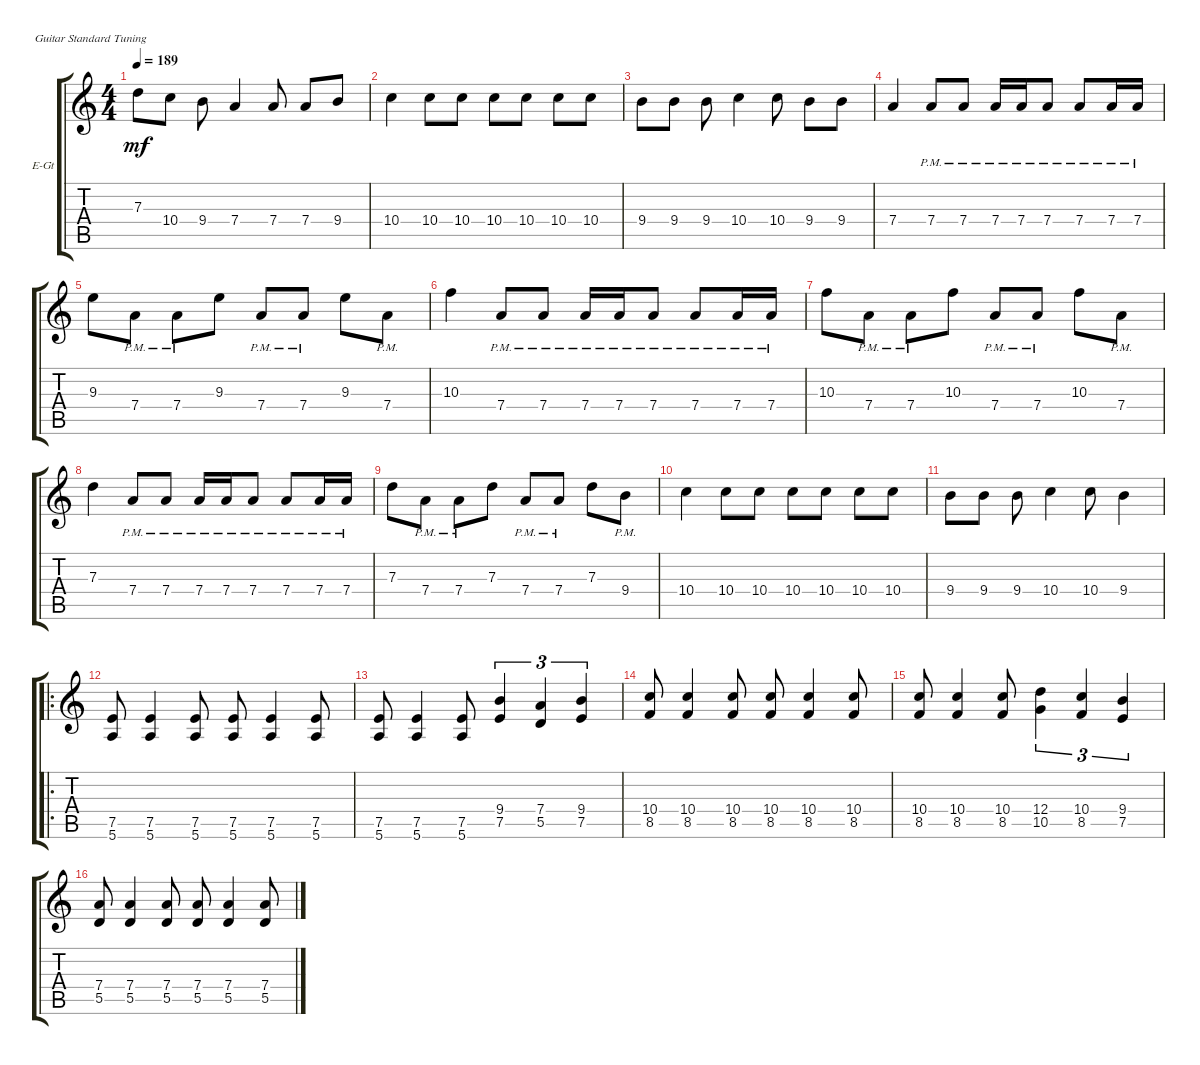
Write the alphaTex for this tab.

\defaultSystemsLayout 4
\bracketExtendMode groupsimilarinstruments
\firstSystemTrackNameOrientation horizontal
\otherSystemsTrackNameOrientation horizontal
\track ("Electric Guitar" "E-Gt") {instrument overdrivenguitar}
\staff {score tabs}
\tuning (E4 B3 G3 D3 A2 E2)
\ts (4 4)
\tempo 189
\clef g2
\ks c
7.3.8{dy mf} 10.4.8 9.4.8 7.4.4 7.4.8 7.4.8 9.4.8 |
10.4.4 10.4.8 10.4.8 10.4.8 10.4.8 10.4.8 10.4.8 |
9.4.8 9.4.8 9.4.8 10.4.4 10.4.8 9.4.8 9.4.8 |
7.4.4 7.4{pm}.8 7.4{pm}.8 7.4{pm}.16 7.4{pm}.16 7.4{pm}.8 7.4{pm}.8 7.4{pm}.16 7.4{pm}.16 |
9.3.8 7.4{pm}.8 7.4{pm}.8 9.3.8 7.4{pm}.8 7.4{pm}.8 9.3.8 7.4{pm}.8 |
10.3.4 7.4{pm}.8 7.4{pm}.8 7.4{pm}.16 7.4{pm}.16 7.4{pm}.8 7.4{pm}.8 7.4{pm}.16 7.4{pm}.16 |
10.3.8 7.4{pm}.8 7.4{pm}.8 10.3.8 7.4{pm}.8 7.4{pm}.8 10.3.8 7.4{pm}.8 |
7.3.4 7.4{pm}.8 7.4{pm}.8 7.4{pm}.16 7.4{pm}.16 7.4{pm}.8 7.4{pm}.8 7.4{pm}.16 7.4{pm}.16 |
7.3.8 7.4{pm}.8 7.4{pm}.8 7.3.8 7.4{pm}.8 7.4{pm}.8 7.3.8 9.4{pm}.8 |
10.4.4 10.4.8 10.4.8 10.4.8 10.4.8 10.4.8 10.4.8 |
9.4.8 9.4.8 9.4.8 10.4.4 10.4.8 9.4.4 |
\ro
(5.6 7.5).8 (5.6 7.5).4 (5.6 7.5).8 (5.6 7.5).8 (5.6 7.5).4 (5.6 7.5).8 |
(5.6 7.5).8 (5.6 7.5).4 (5.6 7.5).8 (7.5 9.4).4{tu (3 2)} (5.5 7.4).4{tu (3 2)} (7.5 9.4).4{tu (3 2)} |
(8.5 10.4).8 (8.5 10.4).4 (8.5 10.4).8 (8.5 10.4).8 (8.5 10.4).4 (8.5 10.4).8 |
(8.5 10.4).8 (8.5 10.4).4 (8.5 10.4).8 (10.5 12.4).4{tu (3 2)} (8.5 10.4).4{tu (3 2)} (7.5 9.4).4{tu (3 2)} |
(5.5 7.4).8 (5.5 7.4).4 (5.5 7.4).8 (5.5 7.4).8 (5.5 7.4).4 (5.5 7.4).8
